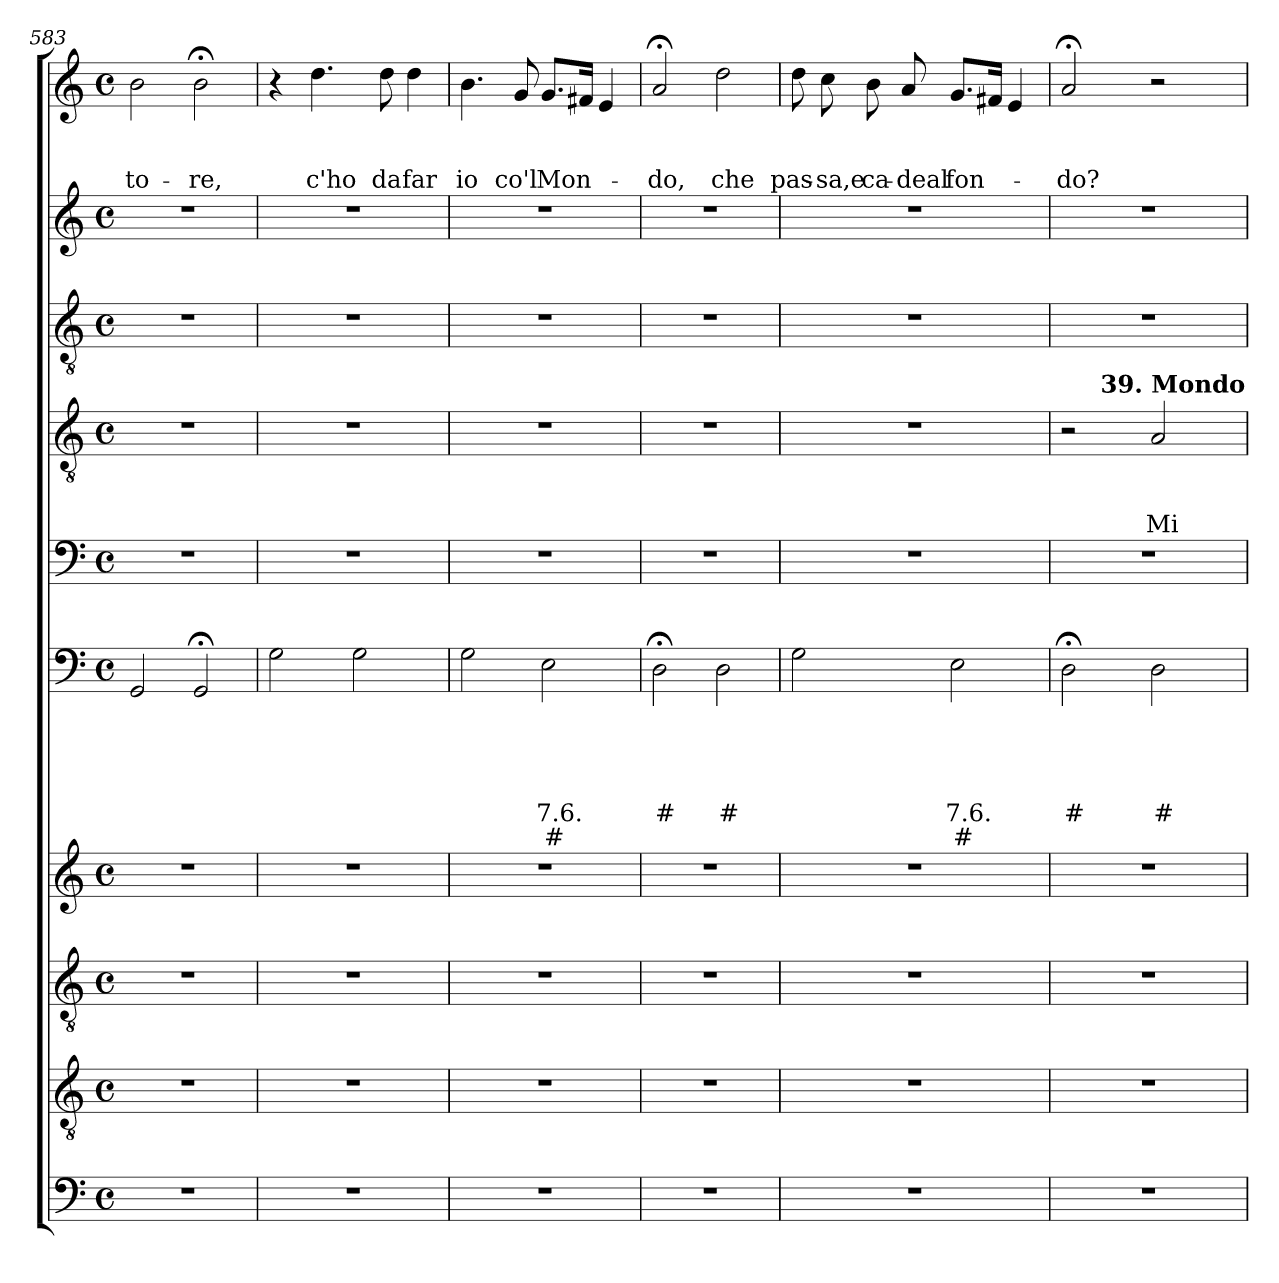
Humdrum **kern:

**kern	**kern	**kern	**kern	**kern	**text	**text	**text	**text	**text	**text	**kern	**kern	**text	**text	**text	**kern	**kern	**kern	**text	**text	**text
*part10	*part9	*part8	*part7	*part6	*part6	*part6	*part6	*part6	*part6	*part6	*part5	*part4	*part4	*part4	*part4	*part3	*part2	*part1	*part1	*part1	*part1
*staff10	*staff9	*staff8	*staff7	*staff6	*staff6	*staff6	*staff6	*staff6	*staff6	*staff6	*staff5	*staff4	*staff4	*staff4	*staff4	*staff3	*staff2	*staff1	*staff1	*staff1	*staff1
!!LO:LB:g=z
*clefF4	*clefGv2	*clefGv2	*clefG2	*clefF4	*	*	*	*	*	*	*clefF4	*clefGv2	*	*	*	*clefGv2	*clefG2	*clefG2	*	*	*
*k[]	*k[]	*k[]	*k[]	*k[]	*	*	*	*	*	*	*k[]	*k[]	*	*	*	*k[]	*k[]	*k[]	*	*	*
*C:	*C:	*C:	*C:	*C:	*	*	*	*	*	*	*C:	*C:	*	*	*	*C:	*C:	*C:	*	*	*
*M4/4	*M4/4	*M4/4	*M4/4	*M4/4	*	*	*	*	*	*	*M4/4	*M4/4	*	*	*	*M4/4	*M4/4	*M4/4	*	*	*
*met(c)	*met(c)	*met(c)	*met(c)	*met(c)	*	*	*	*	*	*	*met(c)	*met(c)	*	*	*	*met(c)	*met(c)	*met(c)	*	*	*
=583	=583	=583	=583	=583	=583	=583	=583	=583	=583	=583	=583	=583	=583	=583	=583	=583	=583	=583	=583	=583	=583
1r	1r	1r	1r	2GG/	.	.	.	.	.	.	1r	1r	.	.	.	1r	1r	2b\	.	.	-to-
.	.	.	.	2GG;</	.	.	.	.	.	.	.	.	.	.	.	.	.	2b;<\	.	.	-re,
=584	=584	=584	=584	=584	=584	=584	=584	=584	=584	=584	=584	=584	=584	=584	=584	=584	=584	=584	=584	=584	=584
1r	1r	1r	1r	2G\	.	.	.	.	.	.	1r	1r	.	.	.	1r	1r	4r	.	.	.
.	.	.	.	.	.	.	.	.	.	.	.	.	.	.	.	.	.	4.dd\	.	.	c'ho
.	.	.	.	2G\	.	.	.	.	.	.	.	.	.	.	.	.	.	.	.	.	.
.	.	.	.	.	.	.	.	.	.	.	.	.	.	.	.	.	.	8dd\	.	.	da
.	.	.	.	.	.	.	.	.	.	.	.	.	.	.	.	.	.	4dd\	.	.	far
=585	=585	=585	=585	=585	=585	=585	=585	=585	=585	=585	=585	=585	=585	=585	=585	=585	=585	=585	=585	=585	=585
1r	1r	1r	1r	2G\	.	.	.	.	.	.	1r	1r	.	.	.	1r	1r	4.b\	.	.	io
.	.	.	.	.	.	.	.	.	.	.	.	.	.	.	.	.	.	8g/	.	.	co'l
.	.	.	.	2E\	.	.	.	.	7.6.	#	.	.	.	.	.	.	.	8.g/L	.	.	Mon-
.	.	.	.	.	.	.	.	.	.	.	.	.	.	.	.	.	.	16f#X/Jk	.	.	.
.	.	.	.	.	.	.	.	.	.	.	.	.	.	.	.	.	.	4e/	.	.	.
=586	=586	=586	=586	=586	=586	=586	=586	=586	=586	=586	=586	=586	=586	=586	=586	=586	=586	=586	=586	=586	=586
1r	1r	1r	1r	2D;<\	.	.	.	.	#	.	1r	1r	.	.	.	1r	1r	2a;</	.	.	-do,
.	.	.	.	2D\	.	.	.	.	#	.	.	.	.	.	.	.	.	2dd\	.	.	che
=587	=587	=587	=587	=587	=587	=587	=587	=587	=587	=587	=587	=587	=587	=587	=587	=587	=587	=587	=587	=587	=587
1r	1r	1r	1r	2G\	.	.	.	.	.	.	1r	1r	.	.	.	1r	1r	8dd\	.	.	pas-
.	.	.	.	.	.	.	.	.	.	.	.	.	.	.	.	.	.	8cc\	.	.	-sa,e
.	.	.	.	.	.	.	.	.	.	.	.	.	.	.	.	.	.	8b\	.	.	ca-
.	.	.	.	.	.	.	.	.	.	.	.	.	.	.	.	.	.	8a/	.	.	-deal
.	.	.	.	2E\	.	.	.	.	7.6.	#	.	.	.	.	.	.	.	8.g/L	.	.	fon-
.	.	.	.	.	.	.	.	.	.	.	.	.	.	.	.	.	.	16f#X/Jk	.	.	.
.	.	.	.	.	.	.	.	.	.	.	.	.	.	.	.	.	.	4e/	.	.	.
=588	=588	=588	=588	=588	=588	=588	=588	=588	=588	=588	=588	=588	=588	=588	=588	=588	=588	=588	=588	=588	=588
*	*	*	*	*	*	*	*	*	*	*	*	*^	*	*	*	*	*	*	*	*	*
1r	1r	1r	1r	2D;<\	.	.	.	.	#	.	1r	2r	8ryy	.	.	.	1r	1r	2a;</	.	.	-do?
.	.	.	.	.	.	.	.	.	.	.	.	.	32ryy	.	.	.	.	.	.	.	.	.
!	!	!	!	!	!	!	!	!	!	!	!	!	!LO:TX:a:B:t=39. Mondo	!	!	!	!	!	!	!	!	!
.	.	.	.	.	.	.	.	.	.	.	.	.	2ryy	.	.	.	.	.	.	.	.	.
.	.	.	.	2D\	.	.	.	.	#	.	.	2A/	.	.	.	Mi-	.	.	2r	.	.	.
.	.	.	.	.	.	.	.	.	.	.	.	.	4ryy	.	.	.	.	.	.	.	.	.
.	.	.	.	.	.	.	.	.	.	.	.	.	16.ryy	.	.	.	.	.	.	.	.	.
*	*	*	*	*	*	*	*	*	*	*	*	*v	*v	*	*	*	*	*	*	*	*	*
=	=	=	=	=	=	=	=	=	=	=	=	=	=	=	=	=	=	=	=	=	=
*-	*-	*-	*-	*-	*-	*-	*-	*-	*-	*-	*-	*-	*-	*-	*-	*-	*-	*-	*-	*-	*-
